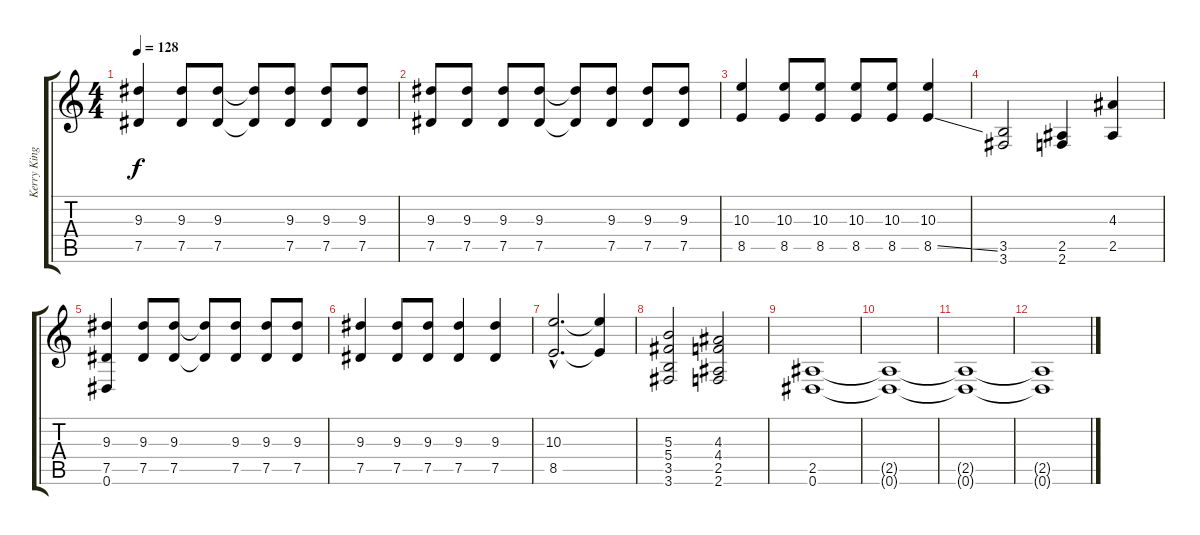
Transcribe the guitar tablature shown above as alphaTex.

\track ("Kerry King" "Kerry King") {instrument distortionguitar}
\staff {score tabs}
\tuning (Eb4 Bb3 Gb3 Db3 Ab2 Eb2) {hide}
\ts (4 4)
\tempo 128
\clef g2
\ks c
(9.3 7.5).4{dy f} (9.3 7.5).8 (9.3 7.5).8 (9.3{t} 7.5{t}).8 (9.3 7.5).8 (9.3 7.5).8 (9.3 7.5).8 |
(9.3 7.5).8 (9.3 7.5).8 (9.3 7.5).8 (9.3 7.5).8 (9.3{t} 7.5{t}).8 (9.3 7.5).8 (9.3 7.5).8 (9.3 7.5).8 |
(10.3 8.5).4 (10.3 8.5).8 (10.3 8.5).8 (10.3 8.5).8 (10.3 8.5).8 (10.3 8.5{ss}).4 |
(3.5 3.6).2 (2.5 2.6).4 (4.3 2.5).4 |
(9.3 7.5 0.6).4 (9.3 7.5).8 (9.3 7.5).8 (9.3{t} 7.5{t}).8 (9.3 7.5).8 (9.3 7.5).8 (9.3 7.5).8 |
(9.3 7.5).4 (9.3 7.5).8 (9.3 7.5).8 (9.3 7.5).4 (9.3 7.5).4 |
(10.3{hac} 8.5{hac}).2{d} (10.3{t} 8.5{t}).4 |
(5.3 5.4 3.5 3.6).2 (4.3 4.4 2.5 2.6).2 |
(2.5 0.6).1 |
(2.5{t} 0.6{t}).1 |
(2.5{t} 0.6{t}).1 |
(2.5{t} 0.6{t}).1
